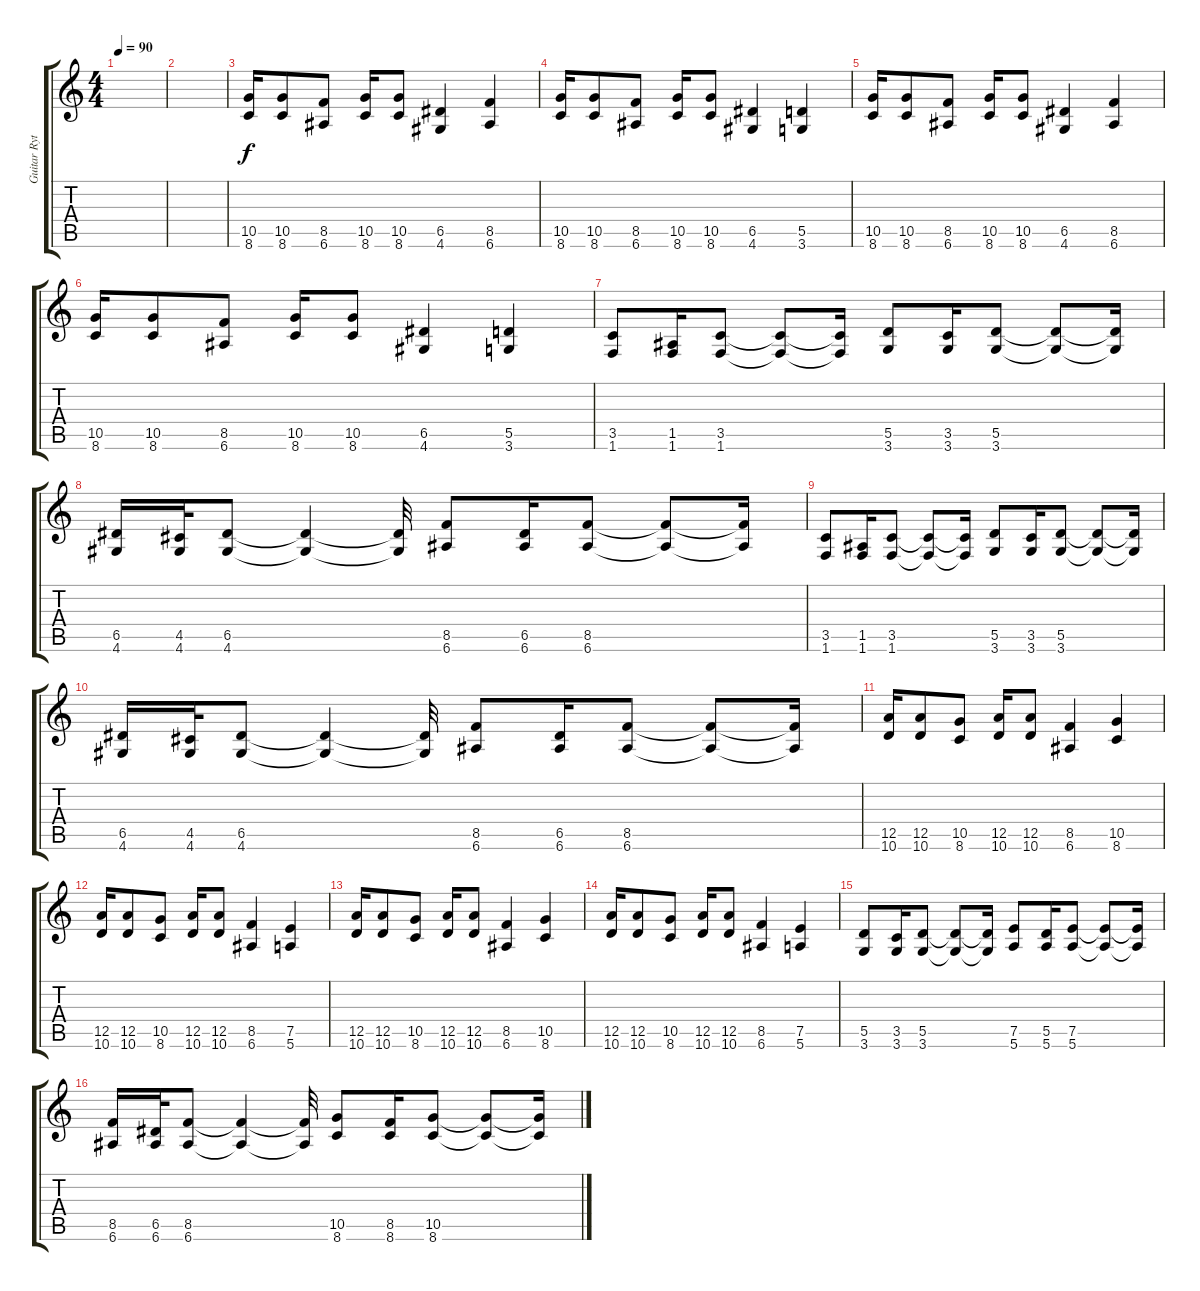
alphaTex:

\track ("Guitar Rytm" "Guitar Ryt") {instrument distortionguitar}
\staff {score tabs}
\tuning (E4 B3 G3 D3 A2 E2) {hide}
\ts (4 4)
\tempo 90
\clef g2
\ks c
|
|
(10.5 8.6).16 (10.5 8.6).8 (8.5 6.6).8 (10.5 8.6).16 (10.5 8.6).8 (6.5 4.6).4 (8.5 6.6).4 |
(10.5 8.6).16 (10.5 8.6).8 (8.5 6.6).8 (10.5 8.6).16 (10.5 8.6).8 (6.5 4.6).4 (5.5 3.6).4 |
(10.5 8.6).16 (10.5 8.6).8 (8.5 6.6).8 (10.5 8.6).16 (10.5 8.6).8 (6.5 4.6).4 (8.5 6.6).4 |
(10.5 8.6).16 (10.5 8.6).8 (8.5 6.6).8 (10.5 8.6).16 (10.5 8.6).8 (6.5 4.6).4 (5.5 3.6).4 |
(3.5 1.6).8 (1.5 1.6).16 (3.5 1.6).8 (3.5{t} 1.6{t}).8 (3.5{t} 1.6{t}).16 (5.5 3.6).8 (3.5 3.6).16 (5.5 3.6).8 (5.5{t} 3.6{t}).8 (5.5{t} 3.6{t}).16 |
(6.5 4.6).16 (4.5 4.6).32 (6.5 4.6).8 (6.5{t} 4.6{t}).4 (6.5{t} 4.6{t}).32 (8.5 6.6).8 (6.5 6.6).16 (8.5 6.6).8 (8.5{t} 6.6{t}).8 (8.5{t} 6.6{t}).16 |
(3.5 1.6).8 (1.5 1.6).16 (3.5 1.6).8 (3.5{t} 1.6{t}).8 (3.5{t} 1.6{t}).16 (5.5 3.6).8 (3.5 3.6).16 (5.5 3.6).8 (5.5{t} 3.6{t}).8 (5.5{t} 3.6{t}).16 |
(6.5 4.6).16 (4.5 4.6).32 (6.5 4.6).8 (6.5{t} 4.6{t}).4 (6.5{t} 4.6{t}).32 (8.5 6.6).8 (6.5 6.6).16 (8.5 6.6).8 (8.5{t} 6.6{t}).8 (8.5{t} 6.6{t}).16 |
(12.5 10.6).16 (12.5 10.6).8 (10.5 8.6).8 (12.5 10.6).16 (12.5 10.6).8 (8.5 6.6).4 (10.5 8.6).4 |
(12.5 10.6).16 (12.5 10.6).8 (10.5 8.6).8 (12.5 10.6).16 (12.5 10.6).8 (8.5 6.6).4 (7.5 5.6).4 |
(12.5 10.6).16 (12.5 10.6).8 (10.5 8.6).8 (12.5 10.6).16 (12.5 10.6).8 (8.5 6.6).4 (10.5 8.6).4 |
(12.5 10.6).16 (12.5 10.6).8 (10.5 8.6).8 (12.5 10.6).16 (12.5 10.6).8 (8.5 6.6).4 (7.5 5.6).4 |
(5.5 3.6).8 (3.5 3.6).16 (5.5 3.6).8 (5.5{t} 3.6{t}).8 (5.5{t} 3.6{t}).16 (7.5 5.6).8 (5.5 5.6).16 (7.5 5.6).8 (7.5{t} 5.6{t}).8 (7.5{t} 5.6{t}).16 |
(8.5 6.6).16 (6.5 6.6).32 (8.5 6.6).8 (8.5{t} 6.6{t}).4 (8.5{t} 6.6{t}).32 (10.5 8.6).8 (8.5 8.6).16 (10.5 8.6).8 (10.5{t} 8.6{t}).8 (10.5{t} 8.6{t}).16
